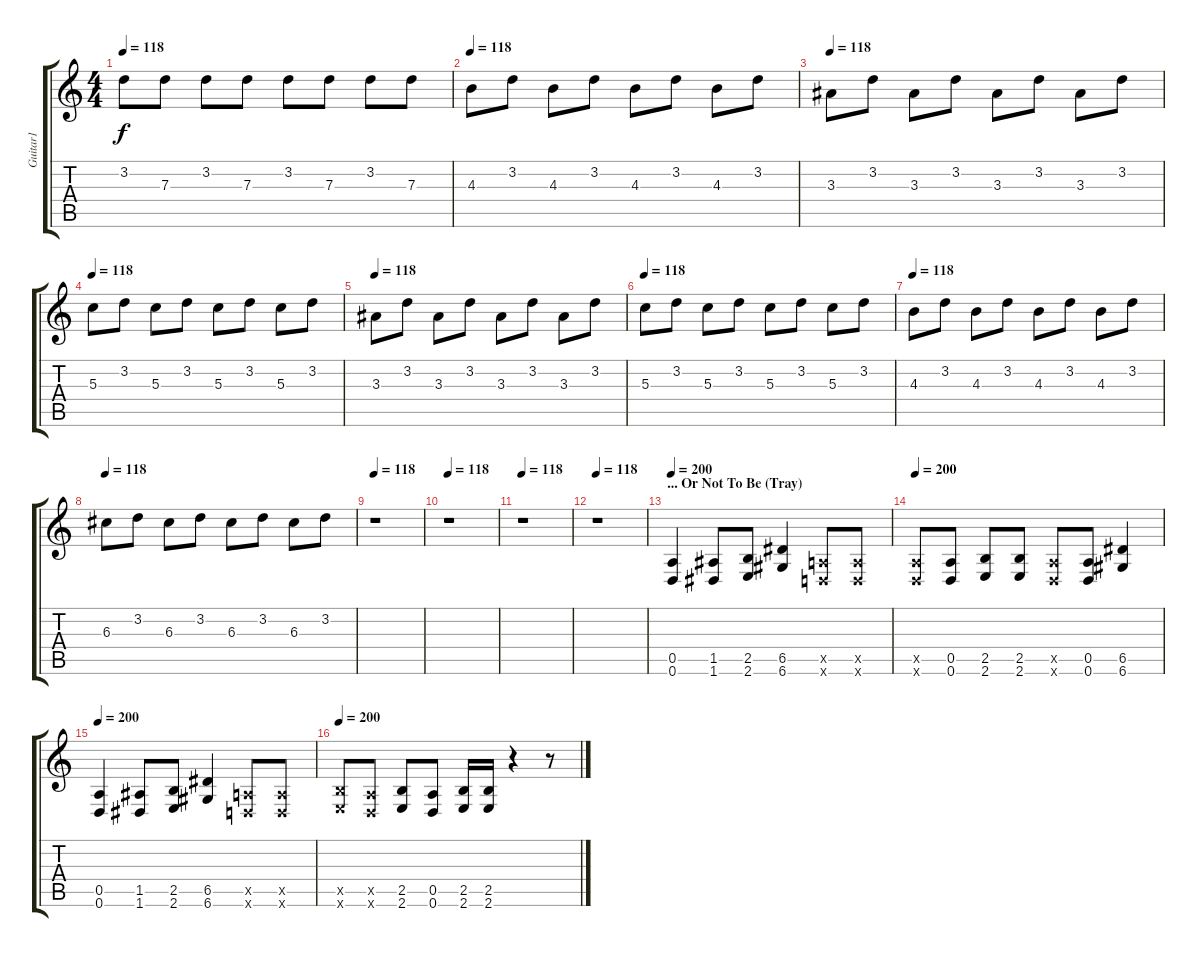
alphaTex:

\track ("Guitar1" "Guitar1") {instrument distortionguitar}
\staff {score tabs}
\tuning (E4 B3 G3 D3 A2 D2) {hide}
\ts (4 4)
\tempo 118
\clef g2
\ks c
3.2.8{dy f instrument electricguitarclean} 7.3.8 3.2.8 7.3.8 3.2.8 7.3.8 3.2.8 7.3.8 |
\tempo 118
4.3.8{instrument electricguitarclean} 3.2.8 4.3.8 3.2.8 4.3.8 3.2.8 4.3.8 3.2.8 |
\tempo 118
3.3.8{instrument electricguitarclean} 3.2.8 3.3.8 3.2.8 3.3.8 3.2.8 3.3.8 3.2.8 |
\tempo 118
5.3.8{instrument electricguitarclean} 3.2.8 5.3.8 3.2.8 5.3.8 3.2.8 5.3.8 3.2.8 |
\tempo 118
3.3.8{instrument electricguitarclean} 3.2.8 3.3.8 3.2.8 3.3.8 3.2.8 3.3.8 3.2.8 |
\tempo 118
5.3.8{instrument electricguitarclean} 3.2.8 5.3.8 3.2.8 5.3.8 3.2.8 5.3.8 3.2.8 |
\tempo 118
4.3.8{instrument electricguitarclean} 3.2.8 4.3.8 3.2.8 4.3.8 3.2.8 4.3.8 3.2.8 |
\tempo 118
6.3.8{instrument electricguitarclean} 3.2.8 6.3.8 3.2.8 6.3.8 3.2.8 6.3.8 3.2.8 |
\tempo 118
r.1 |
\tempo 118
r.1 |
\tempo 118
r.1 |
\tempo 118
r.1 |
\section ("" "... Or Not To Be (Tray)")
\tempo 200
(0.5 0.6).4{instrument distortionguitar} (1.5 1.6).8 (2.5 2.6).8 (6.5 6.6).4 (0.5{x} 0.6{x}).8 (0.5{x} 0.6{x}).8 |
\tempo 200
(0.5{x} 0.6{x}).8 (0.5 0.6).8 (2.5 2.6).8 (2.5 2.6).8 (0.5{x} 0.6{x}).8 (0.5 0.6).8 (6.5 6.6).4 |
\tempo 200
(0.5 0.6).4{instrument distortionguitar} (1.5 1.6).8 (2.5 2.6).8 (6.5 6.6).4 (0.5{x} 0.6{x}).8 (0.5{x} 0.6{x}).8 |
\tempo 200
(2.5{x} 2.6{x}).8 (0.5{x} 0.6{x}).8 (2.5 2.6).8 (0.5 0.6).8 (2.5 2.6).16 (2.5 2.6).16 r.4 r.8
